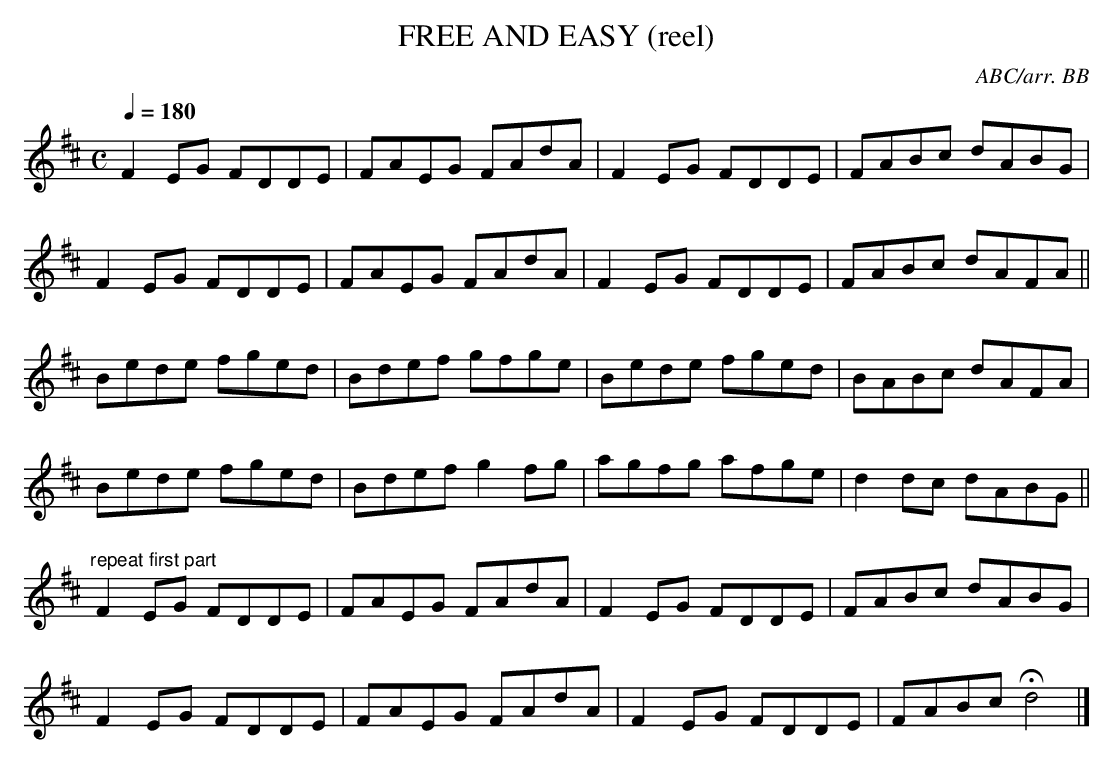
X:1
T:FREE AND EASY (reel)
C:ABC/arr. BB
A-B-A.
L:1/8
M:C
Q:1/4=180
K:D
F2EG FDDE|FAEG FAdA|F2EG FDDE|FABc dABG|
F2EG FDDE|FAEG FAdA|F2EG FDDE|FABc dAFA||
Bede fged|Bdef gfge|Bede fged|BABc dAFA|
Bede fged|Bdef g2fg|agfg afge|d2dc dABG||
"repeat first part"
F2EG FDDE|FAEG FAdA|F2EG FDDE|FABc dABG|
F2EG FDDE|FAEG FAdA|F2EG FDDE|FABc Hd4|]
